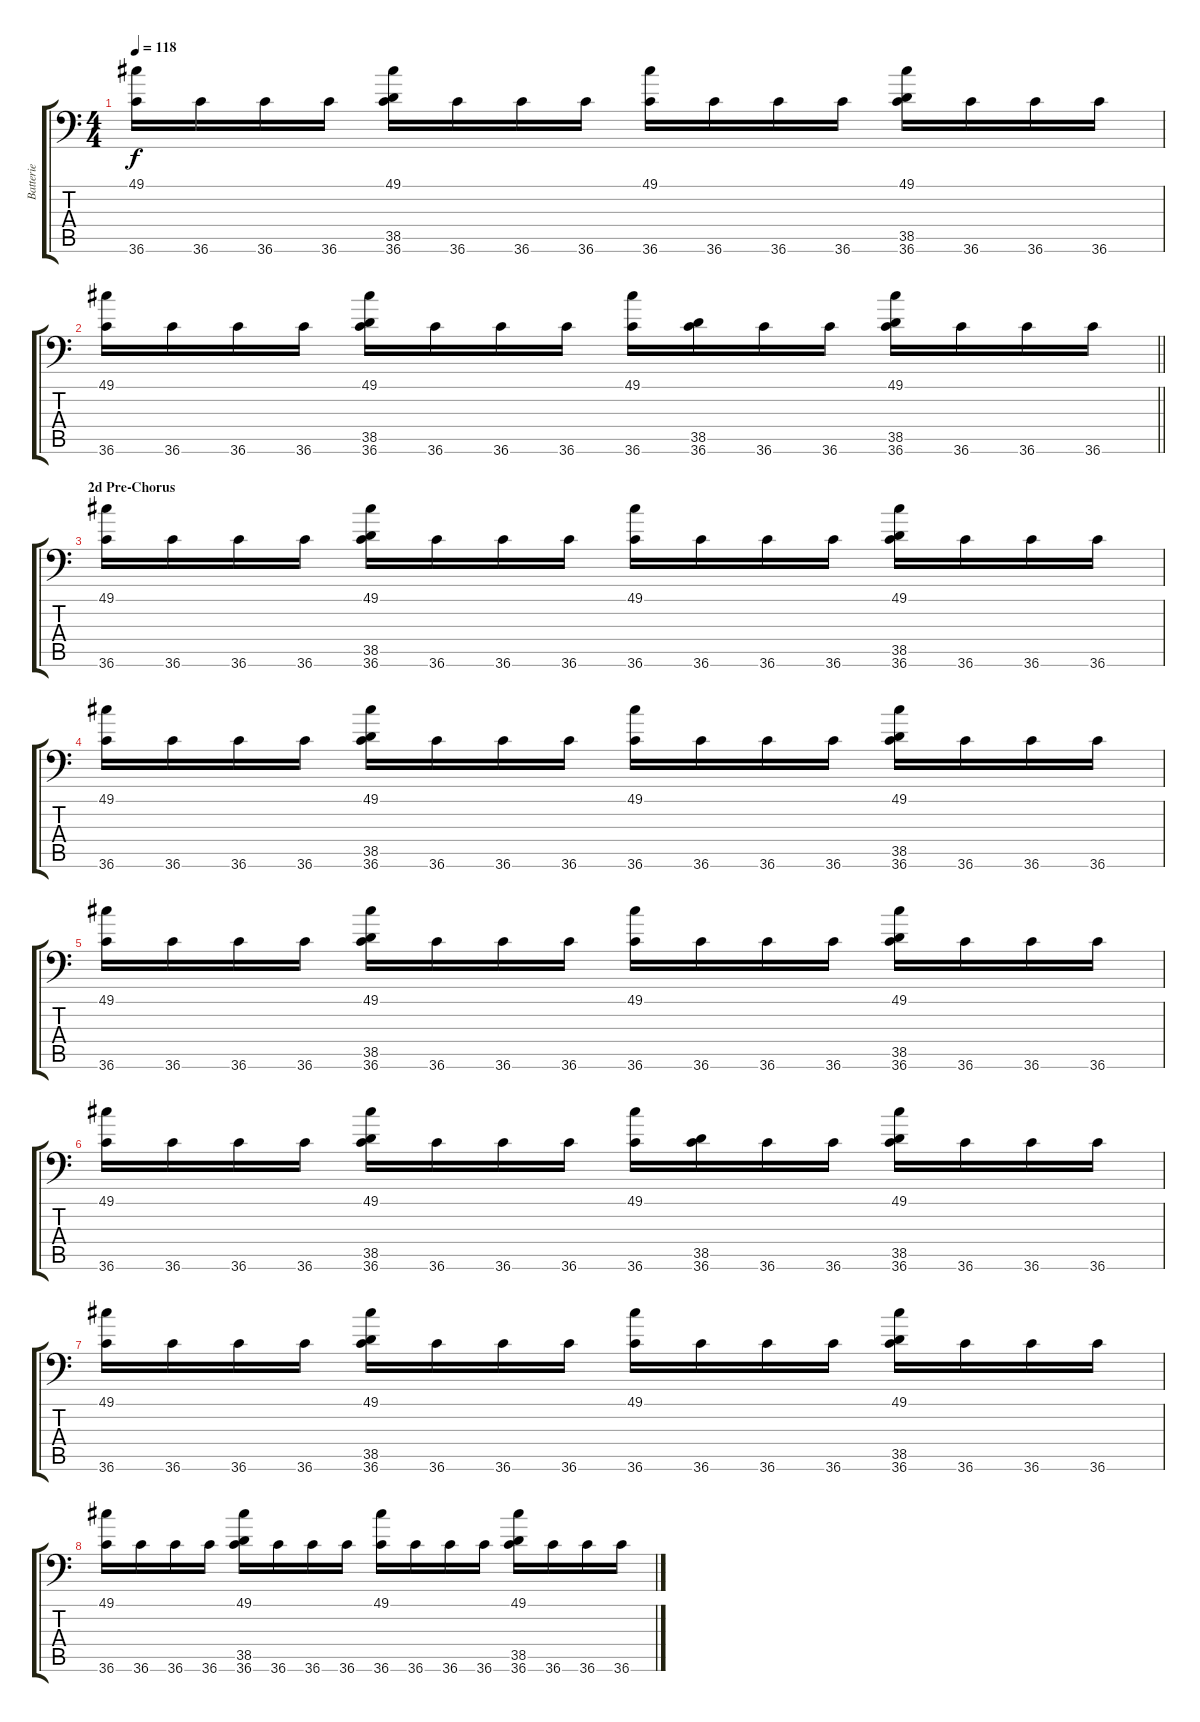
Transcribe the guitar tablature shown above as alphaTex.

\track ("Batterie" "Batterie") {instrument acousticgrandpiano}
\staff {score tabs}
\tuning (C-1 C-1 C-1 C-1 C-1 C-1) {hide}
\ts (4 4)
\tempo 118
\clef f4
\ks c
(49.1 36.6).16{dy f} 36.6.16 36.6.16 36.6.16 (49.1 38.5 36.6).16 36.6.16 36.6.16 36.6.16 (49.1 36.6).16 36.6.16 36.6.16 36.6.16 (49.1 38.5 36.6).16 36.6.16 36.6.16 36.6.16 |
\barLineRight lightlight
(49.1 36.6).16 36.6.16 36.6.16 36.6.16 (49.1 38.5 36.6).16 36.6.16 36.6.16 36.6.16 (49.1 36.6).16 (38.5 36.6).16 36.6.16 36.6.16 (49.1 38.5 36.6).16 36.6.16 36.6.16 36.6.16 |
\section ("" "2d Pre-Chorus")
(49.1 36.6).16 36.6.16 36.6.16 36.6.16 (49.1 38.5 36.6).16 36.6.16 36.6.16 36.6.16 (49.1 36.6).16 36.6.16 36.6.16 36.6.16 (49.1 38.5 36.6).16 36.6.16 36.6.16 36.6.16 |
(49.1 36.6).16 36.6.16 36.6.16 36.6.16 (49.1 38.5 36.6).16 36.6.16 36.6.16 36.6.16 (49.1 36.6).16 36.6.16 36.6.16 36.6.16 (49.1 38.5 36.6).16 36.6.16 36.6.16 36.6.16 |
(49.1 36.6).16 36.6.16 36.6.16 36.6.16 (49.1 38.5 36.6).16 36.6.16 36.6.16 36.6.16 (49.1 36.6).16 36.6.16 36.6.16 36.6.16 (49.1 38.5 36.6).16 36.6.16 36.6.16 36.6.16 |
(49.1 36.6).16 36.6.16 36.6.16 36.6.16 (49.1 38.5 36.6).16 36.6.16 36.6.16 36.6.16 (49.1 36.6).16 (38.5 36.6).16 36.6.16 36.6.16 (49.1 38.5 36.6).16 36.6.16 36.6.16 36.6.16 |
(49.1 36.6).16 36.6.16 36.6.16 36.6.16 (49.1 38.5 36.6).16 36.6.16 36.6.16 36.6.16 (49.1 36.6).16 36.6.16 36.6.16 36.6.16 (49.1 38.5 36.6).16 36.6.16 36.6.16 36.6.16 |
(49.1 36.6).16 36.6.16 36.6.16 36.6.16 (49.1 38.5 36.6).16 36.6.16 36.6.16 36.6.16 (49.1 36.6).16 36.6.16 36.6.16 36.6.16 (49.1 38.5 36.6).16 36.6.16 36.6.16 36.6.16
